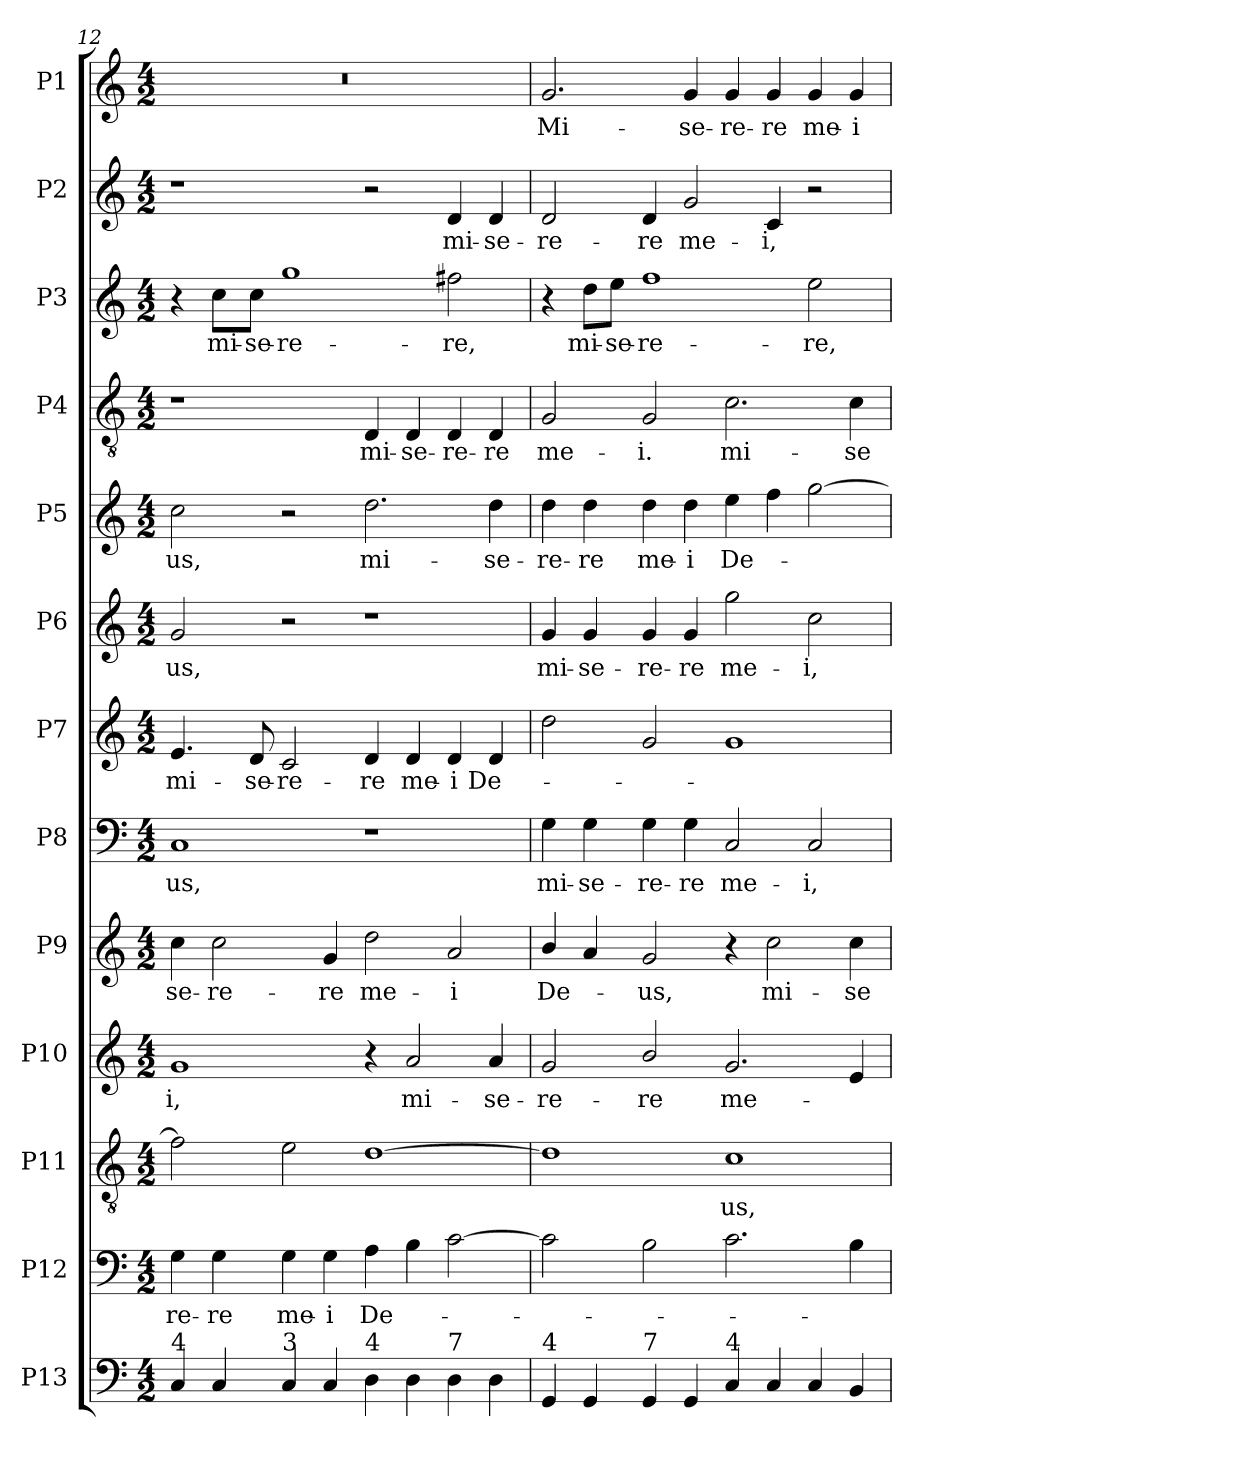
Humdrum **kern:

**kern	**kern	**text	**kern	**text	**kern	**text	**kern	**text	**kern	**text	**kern	**text	**kern	**text	**kern	**text	**kern	**text	**kern	**text	**kern	**text	**kern	**text
*part13	*part12	*part12	*part11	*part11	*part10	*part10	*part9	*part9	*part8	*part8	*part7	*part7	*part6	*part6	*part5	*part5	*part4	*part4	*part3	*part3	*part2	*part2	*part1	*part1
*staff13	*staff12	*staff12	*staff11	*staff11	*staff10	*staff10	*staff9	*staff9	*staff8	*staff8	*staff7	*staff7	*staff6	*staff6	*staff5	*staff5	*staff4	*staff4	*staff3	*staff3	*staff2	*staff2	*staff1	*staff1
*I"P13	*I"P12	*	*I"P11	*	*I"P10	*	*I"P9	*	*I"P8	*	*I"P7	*	*I"P6	*	*I"P5	*	*I"P4	*	*I"P3	*	*I"P2	*	*I"P1	*
!!LO:PB:g=z
*clefF4	*clefF4	*	*clefGv2	*	*clefG2	*	*clefG2	*	*clefF4	*	*clefG2	*	*clefG2	*	*clefG2	*	*clefGv2	*	*clefG2	*	*clefG2	*	*clefG2	*
*	*	*	*ITrd7c12	*	*	*	*	*	*	*	*	*	*	*	*	*	*ITrd7c12	*	*ITrd7c12	*	*	*	*	*
*k[]	*k[]	*	*k[]	*	*k[]	*	*k[]	*	*k[]	*	*k[]	*	*k[]	*	*k[]	*	*k[]	*	*k[]	*	*k[]	*	*k[]	*
*C:	*C:	*	*C:	*	*C:	*	*C:	*	*C:	*	*C:	*	*C:	*	*C:	*	*C:	*	*C:	*	*C:	*	*C:	*
*M4/2	*M4/2	*	*M4/2	*	*M4/2	*	*M4/2	*	*M4/2	*	*M4/2	*	*M4/2	*	*M4/2	*	*M4/2	*	*M4/2	*	*M4/2	*	*M4/2	*
=12	=12	=12	=12	=12	=12	=12	=12	=12	=12	=12	=12	=12	=12	=12	=12	=12	=12	=12	=12	=12	=12	=12	=12	=12
!	!	!LO:LY:b:color=#000000	!	!	!	!	!	!	!	!	!	!	!	!	!	!	!	!	!	!	!	!	!	!
!	!	!	!	!	!	!LO:LY:b:color=#000000	!	!	!	!	!	!	!	!	!	!	!	!	!	!	!	!	!	!
!	!	!	!	!	!	!	!	!LO:LY:b:color=#000000	!	!	!	!	!	!	!	!	!	!	!	!	!	!	!	!
!	!	!	!	!	!	!	!	!	!	!LO:LY:b:color=#000000	!	!	!	!	!	!	!	!	!	!	!	!	!	!
!	!	!	!	!	!	!	!	!	!	!	!	!LO:LY:b:color=#000000	!	!	!	!	!	!	!	!	!	!	!	!
!	!	!	!	!	!	!	!	!	!	!	!	!	!	!LO:LY:b:color=#000000	!	!	!	!	!	!	!	!	!	!
!LO:TX:a:t=4	!	!	!	!	!	!	!	!	!	!	!	!	!	!	!	!	!	!	!	!	!	!	!	!
!	!	!	!	!	!	!	!	!	!	!	!	!	!	!	!	!LO:LY:b:color=#000000	!	!	!	!	!	!	!LO:N:vis=1	!
4Ci/	4Gi\	-re-	2Fi\]	.	1gi	-i,	4cci\	-se-	1Ci	-us,	4.ei/	mi-	2gi/	-us,	2cci\	-us,	1r	.	4r	.	1r	.	0r	.
!	!	!LO:LY:b:color=#000000	!	!	!	!	!	!	!	!	!	!	!	!	!	!	!	!	!	!	!	!	!	!
!	!	!	!	!	!	!	!	!LO:LY:b:color=#000000	!	!	!	!	!	!	!	!	!	!	!	!	!	!	!	!
!	!	!	!	!	!	!	!	!	!	!	!	!	!	!	!	!	!	!	!	!LO:LY:b:color=#000000	!	!	!	!
4Ci/	4Gi\	-re	.	.	.	.	2cci\	-re-	.	.	.	.	.	.	.	.	.	.	8ci\L	mi-	.	.	.	.
!	!	!	!	!	!	!	!	!	!	!	!	!LO:LY:b:color=#000000	!	!	!	!	!	!	!	!	!	!	!	!
!	!	!	!	!	!	!	!	!	!	!	!	!	!	!	!	!	!	!	!	!LO:LY:b:color=#000000	!	!	!	!
.	.	.	.	.	.	.	.	.	.	.	8di/	-se-	.	.	.	.	.	.	8ci\J	-se-	.	.	.	.
!	!	!LO:LY:b:color=#000000	!	!	!	!	!	!	!	!	!	!	!	!	!	!	!	!	!	!	!	!	!	!
!	!	!	!	!	!	!	!	!	!	!	!	!LO:LY:b:color=#000000	!	!	!	!	!	!	!	!	!	!	!	!
!LO:TX:a:t=3	!	!	!	!	!	!	!	!	!	!	!	!	!	!	!	!	!	!	!	!	!	!	!	!
!	!	!	!	!	!	!	!	!	!	!	!	!	!	!	!	!	!	!	!	!LO:LY:b:color=#000000	!	!	!	!
4Ci/	4Gi\	me-	2Ei\	.	.	.	.	.	.	.	2ci/	-re-	2r	.	2r	.	.	.	1gi	-re-	.	.	.	.
!	!	!LO:LY:b:color=#000000	!	!	!	!	!	!	!	!	!	!	!	!	!	!	!	!	!	!	!	!	!	!
!	!	!	!	!	!	!	!	!LO:LY:b:color=#000000	!	!	!	!	!	!	!	!	!	!	!	!	!	!	!	!
4Ci/	4Gi\	-i	.	.	.	.	4gi/	-re	.	.	.	.	.	.	.	.	.	.	.	.	.	.	.	.
!	!	!LO:LY:b:color=#000000	!	!	!	!	!	!	!	!	!	!	!	!	!	!	!	!	!	!	!	!	!	!
!	!	!	!	!	!	!	!	!LO:LY:b:color=#000000	!	!	!	!	!	!	!	!	!	!	!	!	!	!	!	!
!	!	!	!	!	!	!	!	!	!	!	!	!LO:LY:b:color=#000000	!	!	!	!	!	!	!	!	!	!	!	!
!	!	!	!	!	!	!	!	!	!	!	!	!	!	!	!	!LO:LY:b:color=#000000	!	!	!	!	!	!	!	!
!LO:TX:a:t=4	!	!	!	!	!	!	!	!	!	!	!	!	!	!	!	!	!	!	!	!	!	!	!	!
!	!	!	!	!	!	!	!	!	!	!	!	!	!	!	!	!	!	!LO:LY:b:color=#000000	!	!	!	!	!	!
4Di\	4Ai\	De-	[1Di	.	4r	.	2ddi\	me-	1r	.	4di/	-re	1r	.	2.ddi\	mi-	4DDi/	mi-	.	.	2r	.	.	.
!	!	!	!	!	!	!LO:LY:b:color=#000000	!	!	!	!	!	!	!	!	!	!	!	!	!	!	!	!	!	!
!	!	!	!	!	!	!	!	!	!	!	!	!LO:LY:b:color=#000000	!	!	!	!	!	!	!	!	!	!	!	!
!	!	!	!	!	!	!	!	!	!	!	!	!	!	!	!	!	!	!LO:LY:b:color=#000000	!	!	!	!	!	!
4Di\	4Bi\	.	.	.	2ai/	mi-	.	.	.	.	4di/	me-	.	.	.	.	4DDi/	-se-	.	.	.	.	.	.
!	!	!	!	!	!	!	!	!LO:LY:b:color=#000000	!	!	!	!	!	!	!	!	!	!	!	!	!	!	!	!
!	!	!	!	!	!	!	!	!	!	!	!	!LO:LY:b:color=#000000	!	!	!	!	!	!	!	!	!	!	!	!
!	!	!	!	!	!	!	!	!	!	!	!	!	!	!	!	!	!	!LO:LY:b:color=#000000	!	!	!	!	!	!
!	!	!	!	!	!	!	!	!	!	!	!	!	!	!	!	!	!	!	!	!LO:LY:b:color=#000000	!	!	!	!
!LO:TX:a:t=7	!	!	!	!	!	!	!	!	!	!	!	!	!	!	!	!	!	!	!	!	!	!	!	!
!	!	!	!	!	!	!	!	!	!	!	!	!	!	!	!	!	!	!	!	!	!	!LO:LY:b:color=#000000	!	!
4Di\	[2ci\	.	.	.	.	.	2ai/	-i	.	.	4di/	-i	.	.	.	.	4DDi/	-re-	2f#Xi\	-re,	4di/	mi-	.	.
!	!	!	!	!	!	!LO:LY:b:color=#000000	!	!	!	!	!	!	!	!	!	!	!	!	!	!	!	!	!	!
!	!	!	!	!	!	!	!	!	!	!	!	!LO:LY:b:color=#000000	!	!	!	!	!	!	!	!	!	!	!	!
!	!	!	!	!	!	!	!	!	!	!	!	!	!	!	!	!LO:LY:b:color=#000000	!	!	!	!	!	!	!	!
!	!	!	!	!	!	!	!	!	!	!	!	!	!	!	!	!	!	!LO:LY:b:color=#000000	!	!	!	!	!	!
!	!	!	!	!	!	!	!	!	!	!	!	!	!	!	!	!	!	!	!	!	!	!LO:LY:b:color=#000000	!	!
4Di\	.	.	.	.	4ai/	-se-	.	.	.	.	4di/	De-	.	.	4ddi\	-se-	4DDi/	-re	.	.	4di/	-se-	.	.
=13	=13	=13	=13	=13	=13	=13	=13	=13	=13	=13	=13	=13	=13	=13	=13	=13	=13	=13	=13	=13	=13	=13	=13	=13
!	!	!	!	!	!	!LO:LY:b:color=#000000	!	!	!	!	!	!	!	!	!	!	!	!	!	!	!	!	!	!
!	!	!	!	!	!	!	!	!LO:LY:b:color=#000000	!	!	!	!	!	!	!	!	!	!	!	!	!	!	!	!
!	!	!	!	!	!	!	!	!	!	!LO:LY:b:color=#000000	!	!	!	!	!	!	!	!	!	!	!	!	!	!
!	!	!	!	!	!	!	!	!	!	!	!	!	!	!LO:LY:b:color=#000000	!	!	!	!	!	!	!	!	!	!
!	!	!	!	!	!	!	!	!	!	!	!	!	!	!	!	!LO:LY:b:color=#000000	!	!	!	!	!	!	!	!
!	!	!	!	!	!	!	!	!	!	!	!	!	!	!	!	!	!	!LO:LY:b:color=#000000	!	!	!	!	!	!
!	!	!	!	!	!	!	!	!	!	!	!	!	!	!	!	!	!	!	!	!	!	!LO:LY:b:color=#000000	!	!
!LO:TX:a:t=4	!	!	!	!	!	!	!	!	!	!	!	!	!	!	!	!	!	!	!	!	!	!	!	!
!	!	!	!	!	!	!	!	!	!	!	!	!	!	!	!	!	!	!	!	!	!	!	!	!LO:LY:b:color=#000000
4GGi/	2ci\]	.	1Di]	.	2gi/	-re-	4bi/	De-	4Gi\	mi-	2ddi\	.	4gi/	mi-	4ddi\	-re-	2GGi/	me-	4r	.	2di/	-re-	2.gi/	Mi-
!	!	!	!	!	!	!	!	!	!	!LO:LY:b:color=#000000	!	!	!	!	!	!	!	!	!	!	!	!	!	!
!	!	!	!	!	!	!	!	!	!	!	!	!	!	!LO:LY:b:color=#000000	!	!	!	!	!	!	!	!	!	!
!	!	!	!	!	!	!	!	!	!	!	!	!	!	!	!	!LO:LY:b:color=#000000	!	!	!	!	!	!	!	!
!	!	!	!	!	!	!	!	!	!	!	!	!	!	!	!	!	!	!	!	!LO:LY:b:color=#000000	!	!	!	!
4GGi/	.	.	.	.	.	.	4ai/	.	4Gi\	-se-	.	.	4gi/	-se-	4ddi\	-re	.	.	8di\L	mi-	.	.	.	.
!	!	!	!	!	!	!	!	!	!	!	!	!	!	!	!	!	!	!	!	!LO:LY:b:color=#000000	!	!	!	!
.	.	.	.	.	.	.	.	.	.	.	.	.	.	.	.	.	.	.	8ei\J	-se-	.	.	.	.
!	!	!	!	!	!	!LO:LY:b:color=#000000	!	!	!	!	!	!	!	!	!	!	!	!	!	!	!	!	!	!
!	!	!	!	!	!	!	!	!LO:LY:b:color=#000000	!	!	!	!	!	!	!	!	!	!	!	!	!	!	!	!
!	!	!	!	!	!	!	!	!	!	!LO:LY:b:color=#000000	!	!	!	!	!	!	!	!	!	!	!	!	!	!
!	!	!	!	!	!	!	!	!	!	!	!	!	!	!LO:LY:b:color=#000000	!	!	!	!	!	!	!	!	!	!
!	!	!	!	!	!	!	!	!	!	!	!	!	!	!	!	!LO:LY:b:color=#000000	!	!	!	!	!	!	!	!
!	!	!	!	!	!	!	!	!	!	!	!	!	!	!	!	!	!	!LO:LY:b:color=#000000	!	!	!	!	!	!
!	!	!	!	!	!	!	!	!	!	!	!	!	!	!	!	!	!	!	!	!LO:LY:b:color=#000000	!	!	!	!
!LO:TX:a:t=7	!	!	!	!	!	!	!	!	!	!	!	!	!	!	!	!	!	!	!	!	!	!	!	!
!	!	!	!	!	!	!	!	!	!	!	!	!	!	!	!	!	!	!	!	!	!	!LO:LY:b:color=#000000	!	!
4GGi/	2Bi\	.	.	.	2bi/	-re	2gi/	-us,	4Gi\	-re-	2gi/	.	4gi/	-re-	4ddi\	me-	2GGi/	-i.	1fi	-re-	4di/	-re	.	.
!	!	!	!	!	!	!	!	!	!	!LO:LY:b:color=#000000	!	!	!	!	!	!	!	!	!	!	!	!	!	!
!	!	!	!	!	!	!	!	!	!	!	!	!	!	!LO:LY:b:color=#000000	!	!	!	!	!	!	!	!	!	!
!	!	!	!	!	!	!	!	!	!	!	!	!	!	!	!	!LO:LY:b:color=#000000	!	!	!	!	!	!	!	!
!	!	!	!	!	!	!	!	!	!	!	!	!	!	!	!	!	!	!	!	!	!	!LO:LY:b:color=#000000	!	!
!	!	!	!	!	!	!	!	!	!	!	!	!	!	!	!	!	!	!	!	!	!	!	!	!LO:LY:b:color=#000000
4GGi/	.	.	.	.	.	.	.	.	4Gi\	-re	.	.	4gi/	-re	4ddi\	-i	.	.	.	.	2gi/	me-	4gi/	-se-
!	!	!	!	!LO:LY:b:color=#000000	!	!	!	!	!	!	!	!	!	!	!	!	!	!	!	!	!	!	!	!
!	!	!	!	!	!	!LO:LY:b:color=#000000	!	!	!	!	!	!	!	!	!	!	!	!	!	!	!	!	!	!
!	!	!	!	!	!	!	!	!	!	!LO:LY:b:color=#000000	!	!	!	!	!	!	!	!	!	!	!	!	!	!
!	!	!	!	!	!	!	!	!	!	!	!	!	!	!LO:LY:b:color=#000000	!	!	!	!	!	!	!	!	!	!
!	!	!	!	!	!	!	!	!	!	!	!	!	!	!	!	!LO:LY:b:color=#000000	!	!	!	!	!	!	!	!
!	!	!	!	!	!	!	!	!	!	!	!	!	!	!	!	!	!	!LO:LY:b:color=#000000	!	!	!	!	!	!
!LO:TX:a:t=4	!	!	!	!	!	!	!	!	!	!	!	!	!	!	!	!	!	!	!	!	!	!	!	!
!	!	!	!	!	!	!	!	!	!	!	!	!	!	!	!	!	!	!	!	!	!	!	!	!LO:LY:b:color=#000000
4Ci/	2.ci\	.	1Ci	-us,	2.gi/	me-	4r	.	2Ci/	me-	1gi	.	2ggi\	me-	4eei\	De-	2.Ci\	mi-	.	.	.	.	4gi/	-re-
!	!	!	!	!	!	!	!	!LO:LY:b:color=#000000	!	!	!	!	!	!	!	!	!	!	!	!	!	!	!	!
!	!	!	!	!	!	!	!	!	!	!	!	!	!	!	!	!	!	!	!	!	!	!LO:LY:b:color=#000000	!	!
!	!	!	!	!	!	!	!	!	!	!	!	!	!	!	!	!	!	!	!	!	!	!	!	!LO:LY:b:color=#000000
4Ci/	.	.	.	.	.	.	2cci\	mi-	.	.	.	.	.	.	4ffi\	.	.	.	.	.	4ci/	-i,	4gi/	-re
!	!	!	!	!	!	!	!	!	!	!LO:LY:b:color=#000000	!	!	!	!	!	!	!	!	!	!	!	!	!	!
!	!	!	!	!	!	!	!	!	!	!	!	!	!	!LO:LY:b:color=#000000	!	!	!	!	!	!	!	!	!	!
!	!	!	!	!	!	!	!	!	!	!	!	!	!	!	!	!	!	!	!	!LO:LY:b:color=#000000	!	!	!	!
!	!	!	!	!	!	!	!	!	!	!	!	!	!	!	!	!	!	!	!	!	!	!	!	!LO:LY:b:color=#000000
4Ci/	.	.	.	.	.	.	.	.	2Ci/	-i,	.	.	2cci\	-i,	[2ggi\	.	.	.	2ei\	-re,	2r	.	4gi/	me-
!	!	!	!	!	!	!	!	!LO:LY:b:color=#000000	!	!	!	!	!	!	!	!	!	!	!	!	!	!	!	!
!	!	!	!	!	!	!	!	!	!	!	!	!	!	!	!	!	!	!LO:LY:b:color=#000000	!	!	!	!	!	!
!	!	!	!	!	!	!	!	!	!	!	!	!	!	!	!	!	!	!	!	!	!	!	!	!LO:LY:b:color=#000000
4BBi/	4Bi\	.	.	.	4ei/	.	4cci\	-se-	.	.	.	.	.	.	.	.	4Ci\	-se-	.	.	.	.	4gi/	-i
=	=	=	=	=	=	=	=	=	=	=	=	=	=	=	=	=	=	=	=	=	=	=	=	=
*-	*-	*-	*-	*-	*-	*-	*-	*-	*-	*-	*-	*-	*-	*-	*-	*-	*-	*-	*-	*-	*-	*-	*-	*-
